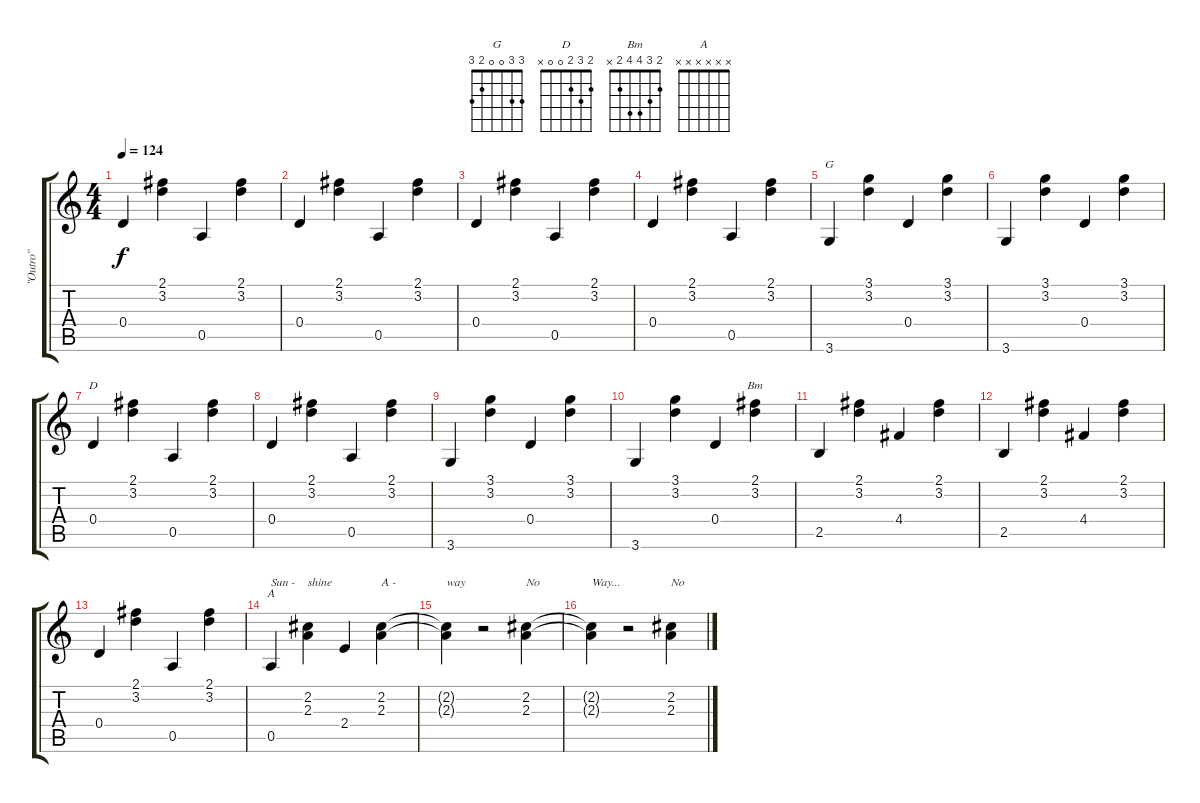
\track ("\"Outro\" " "\"Outro\" ") {instrument electricguitarclean}
\staff {score tabs}
\tuning (E4 B3 G3 D3 A2 E2) {hide}
\chord ("G" 3 3 0 0 2 3)
\chord ("D" 2 3 2 0 0 x)
\chord ("Bm" 2 3 4 4 2 x)
\chord ("A" x x x x x x) {firstfret 0}
\ts (4 4)
\tempo 124
\clef g2
\ks c
0.4.4{dy f} (2.1 3.2).4 0.5.4 (2.1 3.2).4 |
0.4.4 (2.1 3.2).4 0.5.4 (2.1 3.2).4 |
0.4.4 (2.1 3.2).4 0.5.4 (2.1 3.2).4 |
0.4.4 (2.1 3.2).4 0.5.4 (2.1 3.2).4 |
3.6.4{ch "G"} (3.1 3.2).4 0.4.4 (3.1 3.2).4 |
3.6.4 (3.1 3.2).4 0.4.4 (3.1 3.2).4 |
0.4.4{ch "D"} (2.1 3.2).4 0.5.4 (2.1 3.2).4 |
0.4.4 (2.1 3.2).4 0.5.4 (2.1 3.2).4 |
3.6.4 (3.1 3.2).4 0.4.4 (3.1 3.2).4 |
3.6.4 (3.1 3.2).4 0.4.4 (2.1 3.2).4{ch "Bm"} |
2.5.4 (2.1 3.2).4 4.4.4 (2.1 3.2).4 |
2.5.4 (2.1 3.2).4 4.4.4 (2.1 3.2).4 |
0.4.4 (2.1 3.2).4 0.5.4 (2.1 3.2).4 |
0.5.4{ch "A" txt "Sun -"} (2.2 2.3).4{txt "shine"} 2.4.4 (2.2 2.3).4{txt "A -"} |
(2.2{t} 2.3{t}).4{txt "way"} r.2 (2.2 2.3).4{txt "No"} |
(2.2{t} 2.3{t}).4{txt "Way..."} r.2 (2.2 2.3).4{txt "No"}
